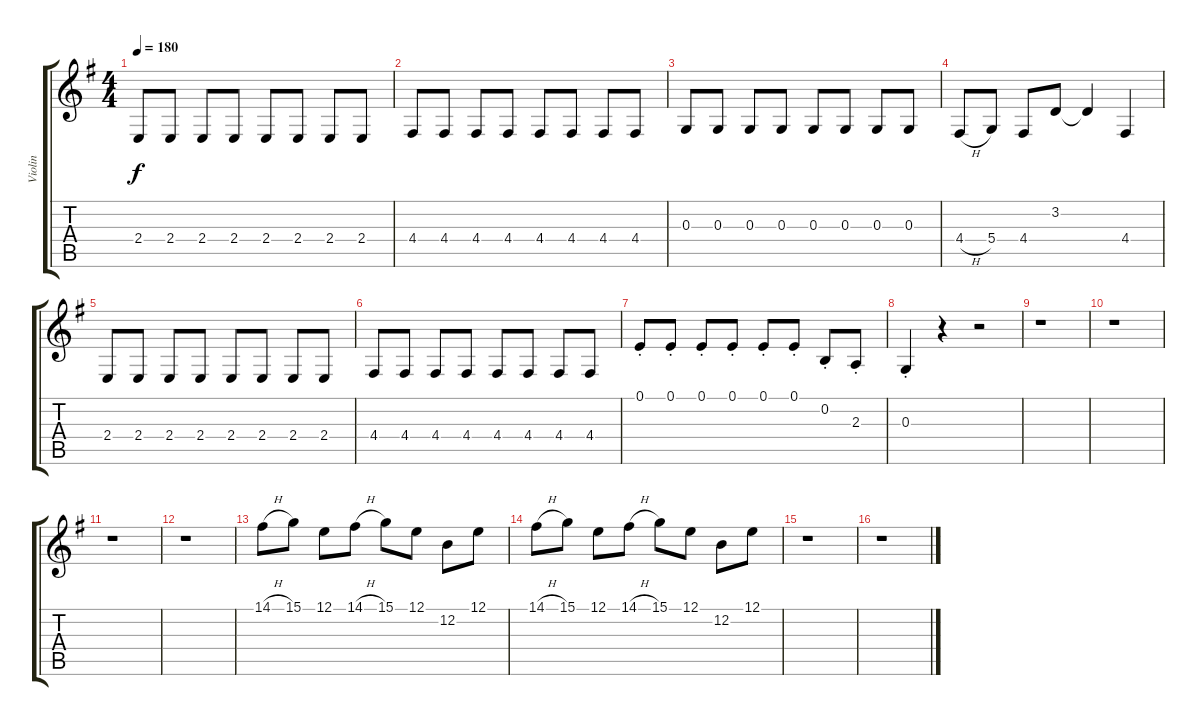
\track ("Violin" "Violin") {instrument violin}
\staff {score tabs}
\tuning (E4 B3 G3 D3 A2 E2) {hide}
\ts (4 4)
\tempo 180
\clef g2
\ks g
2.4.8{dy f} 2.4.8 2.4.8 2.4.8 2.4.8 2.4.8 2.4.8 2.4.8 |
4.4.8 4.4.8 4.4.8 4.4.8 4.4.8 4.4.8 4.4.8 4.4.8 |
0.3.8 0.3.8 0.3.8 0.3.8 0.3.8 0.3.8 0.3.8 0.3.8 |
4.4{h}.8 5.4.8 4.4.8 3.2.8 3.2{t}.4 4.4.4 |
2.4.8 2.4.8 2.4.8 2.4.8 2.4.8 2.4.8 2.4.8 2.4.8 |
4.4.8 4.4.8 4.4.8 4.4.8 4.4.8 4.4.8 4.4.8 4.4.8 |
0.1{st}.8 0.1{st}.8 0.1{st}.8 0.1{st}.8 0.1{st}.8 0.1{st}.8 0.2{st}.8 2.3{st}.8 |
0.3{st}.4 r.4 r.2 |
r.1 |
r.1 |
r.1 |
r.1 |
14.1{h}.8 15.1.8 12.1.8 14.1{h}.8 15.1.8 12.1.8 12.2.8 12.1.8 |
14.1{h}.8 15.1.8 12.1.8 14.1{h}.8 15.1.8 12.1.8 12.2.8 12.1.8 |
r.1 |
r.1
